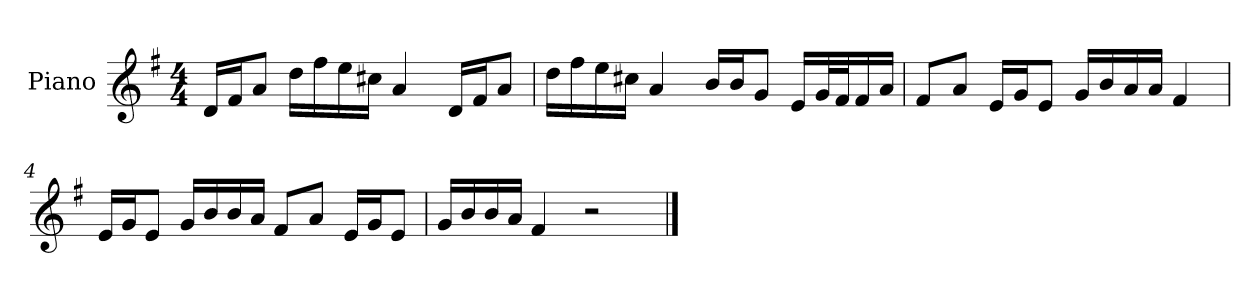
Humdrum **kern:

**kern
*part1
*staff1
*I"Piano
*I'P-no
*clefG2
*k[f#]
*M4/4
*MM90
=1
16d/LL
16f#/J
8a/J
16dd\LL
16ff#\
16ee\
16cc#X\JJ
4a/
16d/LL
16f#/J
8a/J
=2
16dd\LL
16ff#\
16ee\
16cc#X\JJ
4a/
16b/LL
16b/J
8g/J
16e/LL
32g/L
32f#/J
16f#/
16a/JJ
=3
8f#/L
8a/J
16e/LL
16g/J
8e/J
16g/LL
16b/
16a/
16a/JJ
4f#/
!!LO:LB:g=z
=4
16e/LL
16g/J
8e/J
16g/LL
16b/
16b/
16a/JJ
8f#/L
8a/J
16e/LL
16g/J
8e/J
=5
16g/LL
16b/
16b/
16a/JJ
4f#/
2r
==
*-
